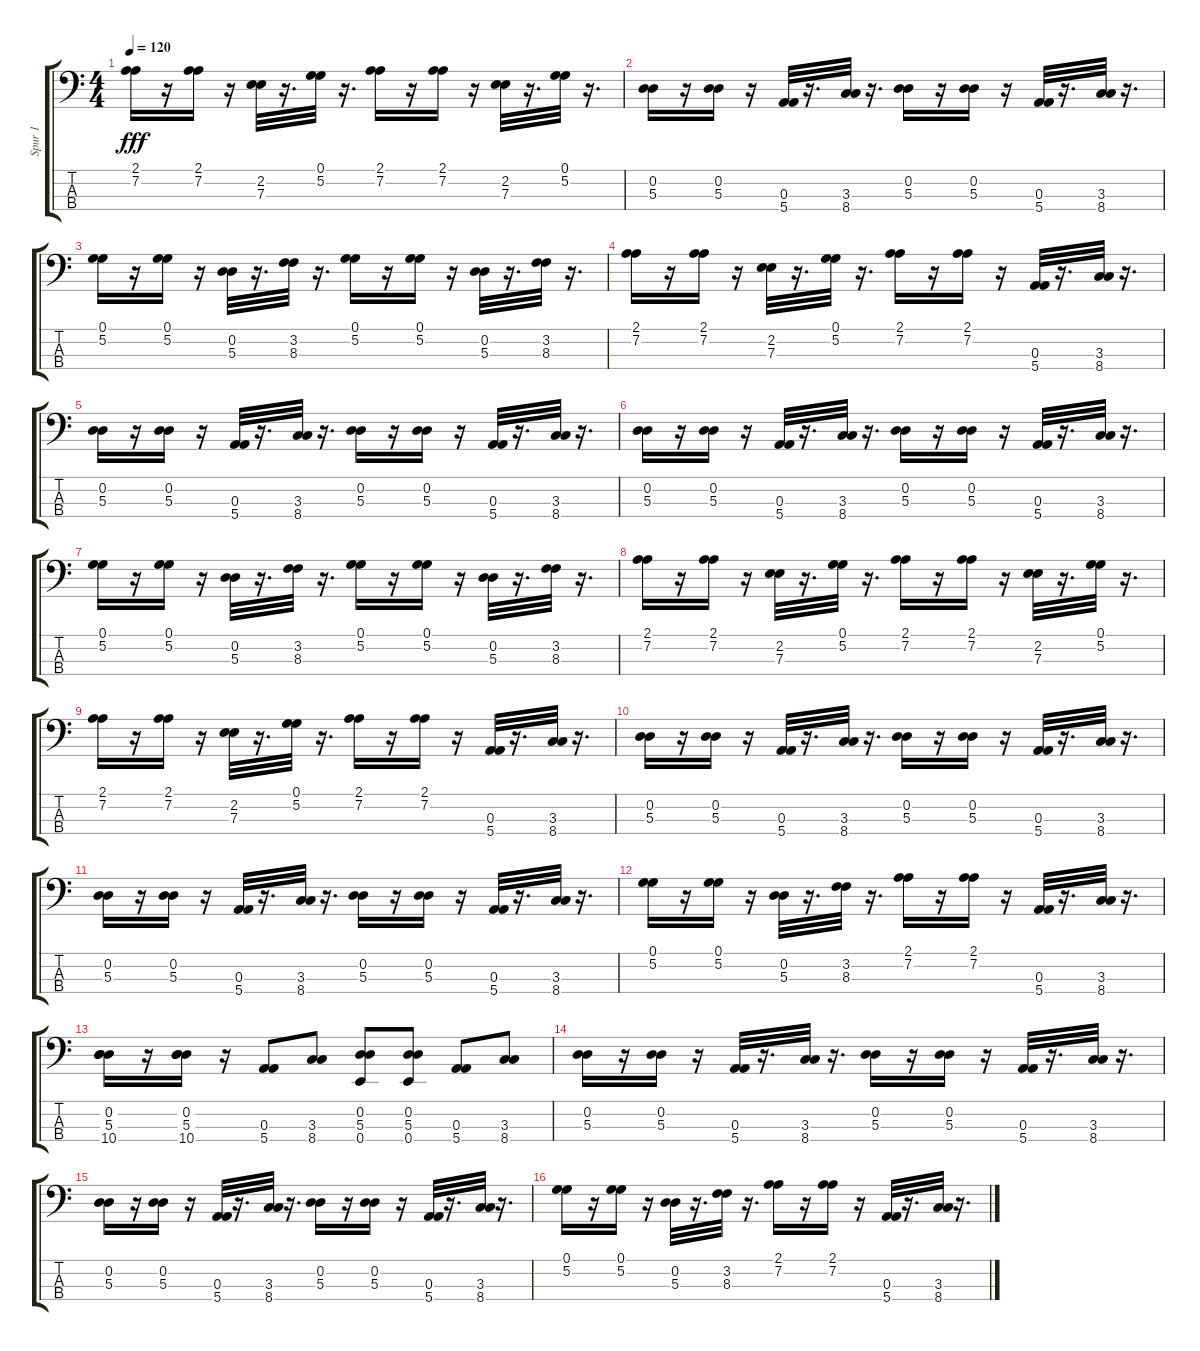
\track ("Spur 1" "Spur 1") {instrument electricbasspick}
\staff {score tabs}
\tuning (G2 D2 A1 E1) {hide}
\ts (4 4)
\tempo 120
\clef f4
\ks c
(2.1 7.2).16{dy fff} r.16 (2.1 7.2).16 r.16 (2.2 7.3).32 r.16{d} (0.1 5.2).32 r.16{d} (2.1 7.2).16 r.16 (2.1 7.2).16 r.16 (2.2 7.3).32 r.16{d} (0.1 5.2).32 r.16{d} |
(0.2 5.3).16 r.16 (0.2 5.3).16 r.16 (0.3 5.4).32 r.16{d} (3.3 8.4).32 r.16{d} (0.2 5.3).16 r.16 (0.2 5.3).16 r.16 (0.3 5.4).32 r.16{d} (3.3 8.4).32 r.16{d} |
(0.1 5.2).16 r.16 (0.1 5.2).16 r.16 (0.2 5.3).32 r.16{d} (3.2 8.3).32 r.16{d} (0.1 5.2).16 r.16 (0.1 5.2).16 r.16 (0.2 5.3).32 r.16{d} (3.2 8.3).32 r.16{d} |
(2.1 7.2).16 r.16 (2.1 7.2).16 r.16 (2.2 7.3).32 r.16{d} (0.1 5.2).32 r.16{d} (2.1 7.2).16 r.16 (2.1 7.2).16 r.16 (0.3 5.4).32 r.16{d} (3.3 8.4).32 r.16{d} |
(0.2 5.3).16 r.16 (0.2 5.3).16 r.16 (0.3 5.4).32 r.16{d} (3.3 8.4).32 r.16{d} (0.2 5.3).16 r.16 (0.2 5.3).16 r.16 (0.3 5.4).32 r.16{d} (3.3 8.4).32 r.16{d} |
(0.2 5.3).16 r.16 (0.2 5.3).16 r.16 (0.3 5.4).32 r.16{d} (3.3 8.4).32 r.16{d} (0.2 5.3).16 r.16 (0.2 5.3).16 r.16 (0.3 5.4).32 r.16{d} (3.3 8.4).32 r.16{d} |
(0.1 5.2).16 r.16 (0.1 5.2).16 r.16 (0.2 5.3).32 r.16{d} (3.2 8.3).32 r.16{d} (0.1 5.2).16 r.16 (0.1 5.2).16 r.16 (0.2 5.3).32 r.16{d} (3.2 8.3).32 r.16{d} |
(2.1 7.2).16 r.16 (2.1 7.2).16 r.16 (2.2 7.3).32 r.16{d} (0.1 5.2).32 r.16{d} (2.1 7.2).16 r.16 (2.1 7.2).16 r.16 (2.2 7.3).32 r.16{d} (0.1 5.2).32 r.16{d} |
(2.1 7.2).16 r.16 (2.1 7.2).16 r.16 (2.2 7.3).32 r.16{d} (0.1 5.2).32 r.16{d} (2.1 7.2).16 r.16 (2.1 7.2).16 r.16 (0.3 5.4).32 r.16{d} (3.3 8.4).32 r.16{d} |
(0.2 5.3).16 r.16 (0.2 5.3).16 r.16 (0.3 5.4).32 r.16{d} (3.3 8.4).32 r.16{d} (0.2 5.3).16 r.16 (0.2 5.3).16 r.16 (0.3 5.4).32 r.16{d} (3.3 8.4).32 r.16{d} |
(0.2 5.3).16 r.16 (0.2 5.3).16 r.16 (0.3 5.4).32 r.16{d} (3.3 8.4).32 r.16{d} (0.2 5.3).16 r.16 (0.2 5.3).16 r.16 (0.3 5.4).32 r.16{d} (3.3 8.4).32 r.16{d} |
(0.1 5.2).16 r.16 (0.1 5.2).16 r.16 (0.2 5.3).32 r.16{d} (3.2 8.3).32 r.16{d} (2.1 7.2).16 r.16 (2.1 7.2).16 r.16 (0.3 5.4).32 r.16{d} (3.3 8.4).32 r.16{d} |
(0.2 5.3 10.4).16 r.16 (0.2 5.3 10.4).16 r.16 (0.3 5.4).8 (3.3 8.4).8 (0.2 5.3 0.4).8 (0.2 5.3 0.4).8 (0.3 5.4).8 (3.3 8.4).8 |
(0.2 5.3).16 r.16 (0.2 5.3).16 r.16 (0.3 5.4).32 r.16{d} (3.3 8.4).32 r.16{d} (0.2 5.3).16 r.16 (0.2 5.3).16 r.16 (0.3 5.4).32 r.16{d} (3.3 8.4).32 r.16{d} |
(0.2 5.3).16 r.16 (0.2 5.3).16 r.16 (0.3 5.4).32 r.16{d} (3.3 8.4).32 r.16{d} (0.2 5.3).16 r.16 (0.2 5.3).16 r.16 (0.3 5.4).32 r.16{d} (3.3 8.4).32 r.16{d} |
(0.1 5.2).16 r.16 (0.1 5.2).16 r.16 (0.2 5.3).32 r.16{d} (3.2 8.3).32 r.16{d} (2.1 7.2).16 r.16 (2.1 7.2).16 r.16 (0.3 5.4).32 r.16{d} (3.3 8.4).32 r.16{d}
